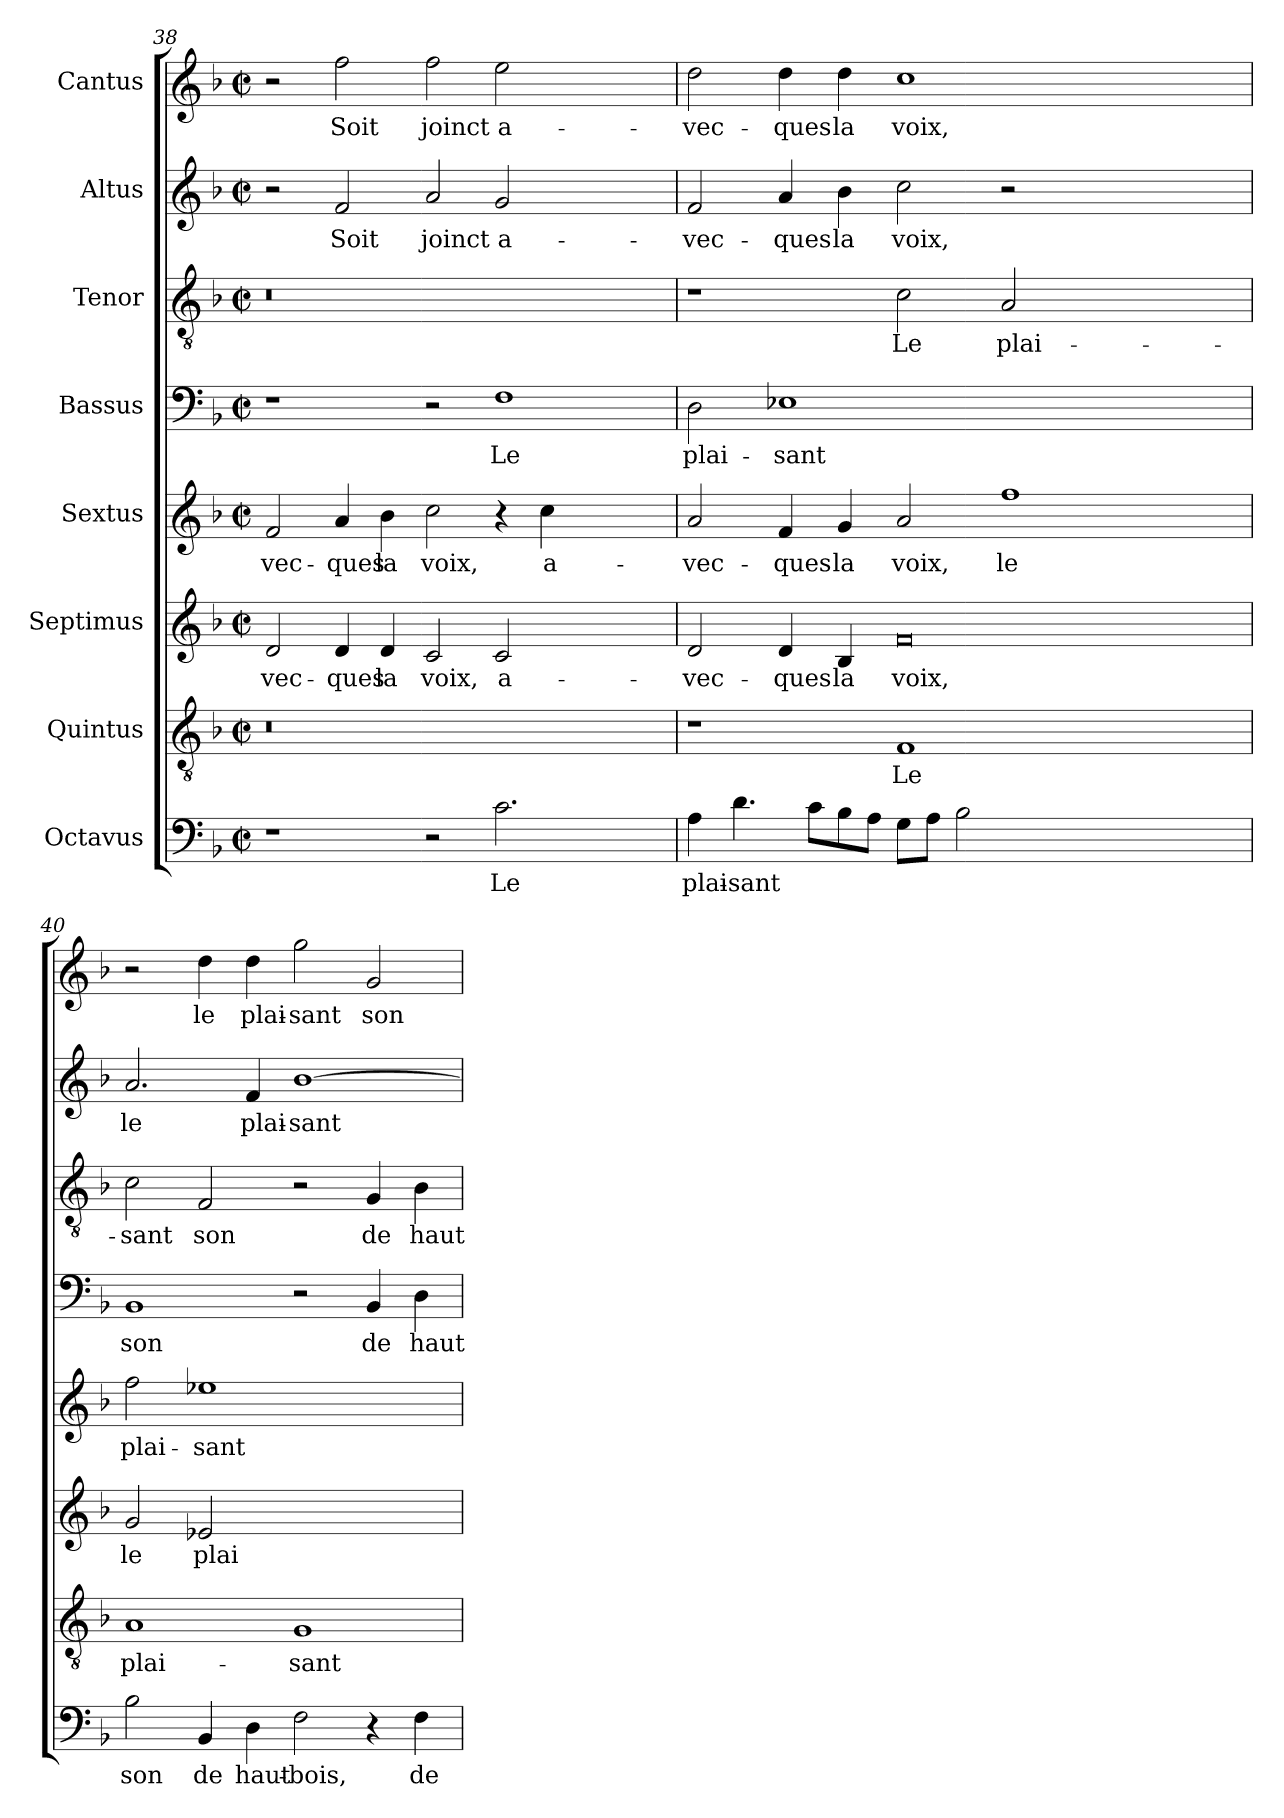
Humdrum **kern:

**kern	**text	**kern	**text	**kern	**text	**kern	**text	**kern	**text	**kern	**text	**kern	**text	**kern	**text
*part8	*part8	*part7	*part7	*part6	*part6	*part5	*part5	*part4	*part4	*part3	*part3	*part2	*part2	*part1	*part1
*staff8	*staff8	*staff7	*staff7	*staff6	*staff6	*staff5	*staff5	*staff4	*staff4	*staff3	*staff3	*staff2	*staff2	*staff1	*staff1
*I"Octavus	*	*I"Quintus	*	*I"Septimus	*	*I"Sextus	*	*I"Bassus	*	*I"Tenor	*	*I"Altus	*	*I"Cantus	*
*clefF4	*	*clefGv2	*	*clefG2	*	*clefG2	*	*clefF4	*	*clefGv2	*	*clefG2	*	*clefG2	*
*k[b-]	*	*k[b-]	*	*k[b-]	*	*k[b-]	*	*k[b-]	*	*k[b-]	*	*k[b-]	*	*k[b-]	*
*F:	*	*F:	*	*F:	*	*F:	*	*F:	*	*F:	*	*F:	*	*F:	*
*M4/2	*	*M4/2	*	*M4/2	*	*M4/2	*	*M4/2	*	*M4/2	*	*M4/2	*	*M4/2	*
*met(c|)	*	*met(c|)	*	*met(c|)	*	*met(c|)	*	*met(c|)	*	*met(c|)	*	*met(c|)	*	*met(c|)	*
=38	=38	=38	=38	=38	=38	=38	=38	=38	=38	=38	=38	=38	=38	=38	=38
!	!	!	!	!	!LO:LY:b	!	!LO:LY:b	!	!	!	!	!	!	!	!
1r	.	0r	.	2d	-vec-	2f	-vec-	1r	.	0r	.	2r	.	2r	.
!	!	!	!	!	!LO:LY:b	!	!LO:LY:b	!	!	!	!	!	!LO:LY:b	!	!LO:LY:b
.	.	.	.	4d	-ques	4a	-ques	.	.	.	.	2f	Soit	2ff	Soit
!	!	!	!	!	!LO:LY:b	!	!LO:LY:b	!	!	!	!	!	!	!	!
.	.	.	.	4d	la	4b-	la	.	.	.	.	.	.	.	.
!	!	!	!	!	!LO:LY:b	!	!LO:LY:b	!	!	!	!	!	!LO:LY:b	!	!LO:LY:b
2r	.	.	.	2c	voix,	2cc	voix,	2r	.	.	.	2a	joinct	2ff	joinct
!	!LO:LY:b	!	!	!	!LO:LY:b	!	!	!	!LO:LY:b	!	!	!	!LO:LY:b	!	!LO:LY:b
2.c	Le	.	.	2c	a-	4r	.	1F	Le	.	.	2g	a-	2ee	a-
!	!	!	!	!	!	!	!LO:LY:b	!	!	!	!	!	!	!	!
.	.	.	.	.	.	4cc	a-	.	.	.	.	.	.	.	.
.	.	2ryy	.	2ryy	.	2ryy	.	.	.	2ryy	.	2ryy	.	2ryy	.
4ryy	.	.	.	.	.	.	.	.	.	.	.	.	.	.	.
=39	=39	=39	=39	=39	=39	=39	=39	=39	=39	=39	=39	=39	=39	=39	=39
!	!LO:LY:b	!	!	!	!LO:LY:b	!	!LO:LY:b	!	!LO:LY:b	!	!	!	!LO:LY:b	!	!LO:LY:b
4A	plai-	1r	.	2d	-vec-	2a	-vec-	2D	plai-	1r	.	2f	-vec-	2dd	-vec-
!	!LO:LY:b	!	!	!	!	!	!	!	!	!	!	!	!	!	!
4.d	-sant	.	.	.	.	.	.	.	.	.	.	.	.	.	.
!	!	!	!	!	!LO:LY:b	!	!LO:LY:b	!	!LO:LY:b	!	!	!	!LO:LY:b	!	!LO:LY:b
.	.	.	.	4d	-ques	4f	-ques	1E-X	-sant	.	.	4a	-ques	4dd	-ques
8cL	.	.	.	.	.	.	.	.	.	.	.	.	.	.	.
!	!	!	!	!	!LO:LY:b	!	!LO:LY:b	!	!	!	!	!	!LO:LY:b	!	!LO:LY:b
8B-	.	.	.	4B-	la	4g	la	.	.	.	.	4b-	la	4dd	la
8AJ	.	.	.	.	.	.	.	.	.	.	.	.	.	.	.
!	!	!	!LO:LY:b	!	!LO:LY:b	!	!LO:LY:b	!	!	!	!LO:LY:b	!	!LO:LY:b	!	!LO:LY:b
8GL	.	1F	Le	0f	voix,	2a	voix,	.	.	2c	Le	2cc	voix,	1cc	voix,
8AJ	.	.	.	.	.	.	.	.	.	.	.	.	.	.	.
2B-	.	.	.	.	.	.	.	.	.	.	.	.	.	.	.
!	!	!	!	!	!	!	!LO:LY:b	!	!	!	!LO:LY:b	!	!	!	!
.	.	.	.	.	.	1ff	le	1.ryy	.	2A	plai-	2r	.	.	.
1ryy	.	.	.	.	.	.	.	.	.	.	.	.	.	.	.
.	.	1ryy	.	.	.	.	.	.	.	1ryy	.	1ryy	.	1ryy	.
.	.	.	.	.	.	2ryy	.	.	.	.	.	.	.	.	.
4ryy	.	.	.	.	.	.	.	.	.	.	.	.	.	.	.
!!LO:LB:g=z
=40	=40	=40	=40	=40	=40	=40	=40	=40	=40	=40	=40	=40	=40	=40	=40
!	!LO:LY:b	!	!LO:LY:b	!	!LO:LY:b	!	!LO:LY:b	!	!LO:LY:b	!	!LO:LY:b	!	!LO:LY:b	!	!
2B-	son	1A	plai-	2g	le	2ff	plai-	1BB-	son	2c	-sant	2.a	le	2r	.
!	!LO:LY:b	!	!	!	!LO:LY:b	!	!LO:LY:b	!	!	!	!LO:LY:b	!	!	!	!LO:LY:b
4BB-	de	.	.	2e-X	plai-	1ee-X	-sant	.	.	2F	son	.	.	4dd	le
!	!LO:LY:b	!	!	!	!	!	!	!	!	!	!	!	!LO:LY:b	!	!LO:LY:b
4D	haut-	.	.	.	.	.	.	.	.	.	.	4f	plai-	4dd	plai-
!	!LO:LY:b	!	!LO:LY:b	!	!	!	!	!	!	!	!	!	!LO:LY:b	!	!LO:LY:b
2F	-bois,	1G	-sant	1ryy	.	.	.	2r	.	2r	.	[1b-	-sant	2gg	-sant
!	!	!	!	!	!	!	!	!	!LO:LY:b	!	!LO:LY:b	!	!	!	!LO:LY:b
4r	.	.	.	.	.	2ryy	.	4BB-	de	4G	de	.	.	2g	son
!	!LO:LY:b	!	!	!	!	!	!	!	!LO:LY:b	!	!LO:LY:b	!	!	!	!
4F	de	.	.	.	.	.	.	4D	haut-	4B-	haut-	.	.	.	.
=	=	=	=	=	=	=	=	=	=	=	=	=	=	=	=
*-	*-	*-	*-	*-	*-	*-	*-	*-	*-	*-	*-	*-	*-	*-	*-
